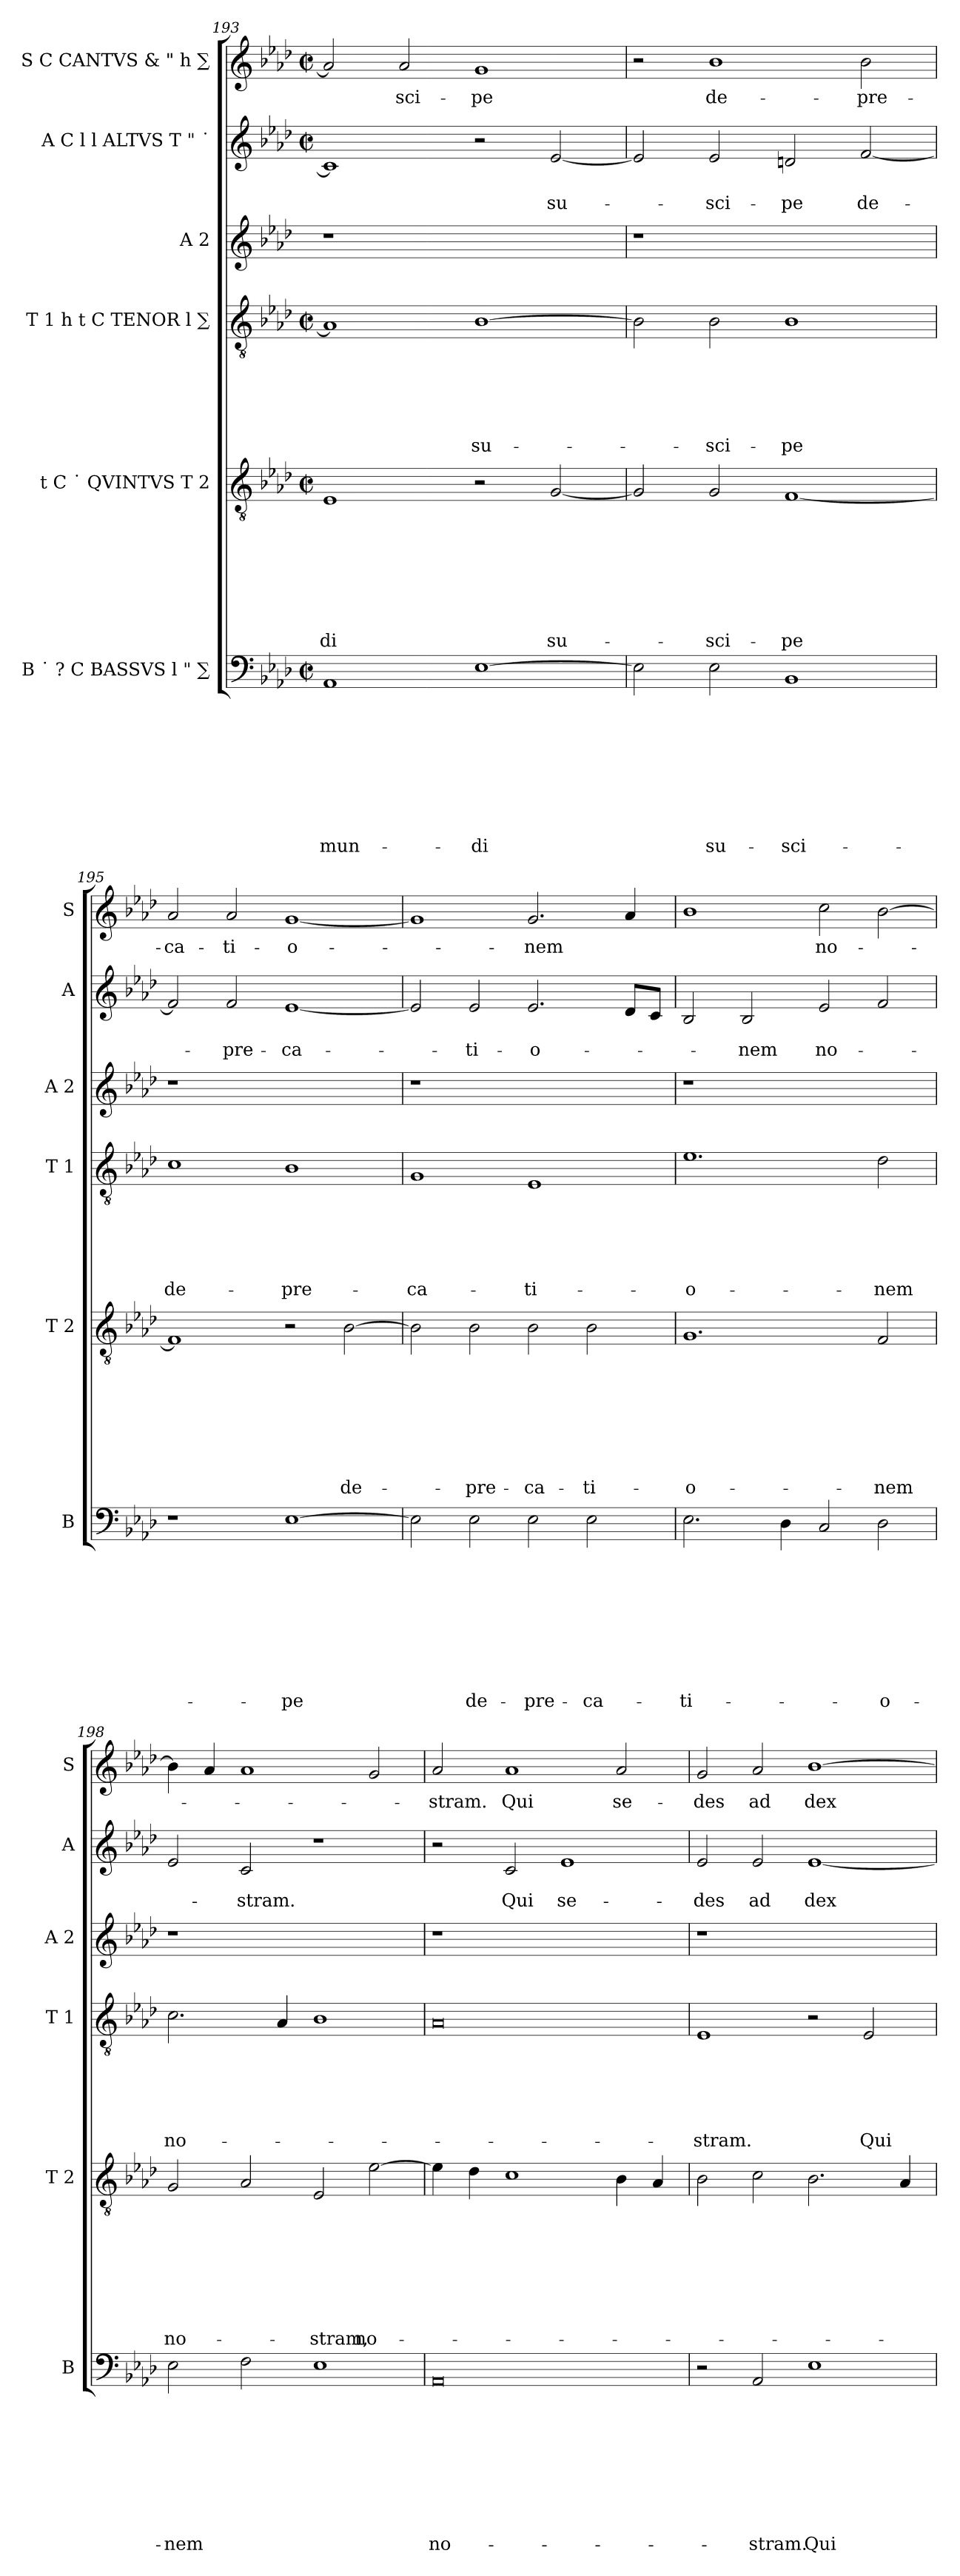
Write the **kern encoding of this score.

**kern	**text	**text	**text	**text	**text	**text	**text	**text	**text	**kern	**text	**text	**text	**text	**text	**text	**text	**text	**kern	**text	**text	**text	**text	**text	**text	**kern	**kern	**text	**text	**kern	**text
*part6	*part6	*part6	*part6	*part6	*part6	*part6	*part6	*part6	*part6	*part5	*part5	*part5	*part5	*part5	*part5	*part5	*part5	*part5	*part4	*part4	*part4	*part4	*part4	*part4	*part4	*part3	*part2	*part2	*part2	*part1	*part1
*staff6	*staff6	*staff6	*staff6	*staff6	*staff6	*staff6	*staff6	*staff6	*staff6	*staff5	*staff5	*staff5	*staff5	*staff5	*staff5	*staff5	*staff5	*staff5	*staff4	*staff4	*staff4	*staff4	*staff4	*staff4	*staff4	*staff3	*staff2	*staff2	*staff2	*staff1	*staff1
*I"B ˙ ? C BASSVS l " ∑	*	*	*	*	*	*	*	*	*	*I"t C ˙ QVINTVS T 2	*	*	*	*	*	*	*	*	*I"T 1 h t C TENOR l ∑	*	*	*	*	*	*	*I"A 2	*I"A C l l ALTVS T " ˙	*	*	*I"S C CANTVS & " h ∑	*
*I'B	*	*	*	*	*	*	*	*	*	*I'T 2	*	*	*	*	*	*	*	*	*I'T 1	*	*	*	*	*	*	*I'A 2	*I'A	*	*	*I'S	*
*clefF4	*	*	*	*	*	*	*	*	*	*clefGv2	*	*	*	*	*	*	*	*	*clefGv2	*	*	*	*	*	*	*clefG2	*clefG2	*	*	*clefG2	*
*k[b-e-a-d-]	*	*	*	*	*	*	*	*	*	*k[b-e-a-d-]	*	*	*	*	*	*	*	*	*k[b-e-a-d-]	*	*	*	*	*	*	*k[b-e-a-d-]	*k[b-e-a-d-]	*	*	*k[b-e-a-d-]	*
*A-:	*	*	*	*	*	*	*	*	*	*A-:	*	*	*	*	*	*	*	*	*A-:	*	*	*	*	*	*	*A-:	*A-:	*	*	*A-:	*
*M2/2	*	*	*	*	*	*	*	*	*	*M2/2	*	*	*	*	*	*	*	*	*M2/2	*	*	*	*	*	*	*	*M2/2	*	*	*M2/2	*
*met(c|)	*	*	*	*	*	*	*	*	*	*met(c|)	*	*	*	*	*	*	*	*	*met(c|)	*	*	*	*	*	*	*	*met(c|)	*	*	*met(c|)	*
=193	=193	=193	=193	=193	=193	=193	=193	=193	=193	=193	=193	=193	=193	=193	=193	=193	=193	=193	=193	=193	=193	=193	=193	=193	=193	=193	=193	=193	=193	=193	=193
!	!	!	!	!	!	!	!	!	!LO:LY:b	!	!	!	!	!	!	!	!	!LO:LY:b	!	!	!	!	!	!	!	!	!	!	!	!	!
1AA-	.	.	.	.	.	.	.	.	mun-	1E-	.	.	.	.	.	.	.	-di	1A-]	.	.	.	.	.	.	1r	1c]	.	.	2a-/]	.
!	!	!	!	!	!	!	!	!	!	!	!	!	!	!	!	!	!	!	!	!	!	!	!	!	!	!	!	!	!	!	!LO:LY:b
.	.	.	.	.	.	.	.	.	.	.	.	.	.	.	.	.	.	.	.	.	.	.	.	.	.	.	.	.	.	2a-/	-sci-
!	!	!	!	!	!	!	!	!	!LO:LY:b	!	!	!	!	!	!	!	!	!	!	!	!	!	!	!	!LO:LY:b	!	!	!	!	!	!LO:LY:b
[>1E-	.	.	.	.	.	.	.	.	-di	2r	.	.	.	.	.	.	.	.	[>1B-	.	.	.	.	.	su-	1ryy	2r	.	.	1g	-pe
!	!	!	!	!	!	!	!	!	!	!	!	!	!	!	!	!	!	!LO:LY:b	!	!	!	!	!	!	!	!	!	!	!LO:LY:b	!	!
.	.	.	.	.	.	.	.	.	.	[>2G/	.	.	.	.	.	.	.	su-	.	.	.	.	.	.	.	.	[>2e-/	.	su-	.	.
!!LO:PB:g=z
=194	=194	=194	=194	=194	=194	=194	=194	=194	=194	=194	=194	=194	=194	=194	=194	=194	=194	=194	=194	=194	=194	=194	=194	=194	=194	=194	=194	=194	=194	=194	=194
2E-\]	.	.	.	.	.	.	.	.	.	2G/]	.	.	.	.	.	.	.	.	2B-\]	.	.	.	.	.	.	1r	2e-/]	.	.	2r	.
!	!	!	!	!	!	!	!	!	!LO:LY:b	!	!	!	!	!	!	!	!	!LO:LY:b	!	!	!	!	!	!	!LO:LY:b	!	!	!	!LO:LY:b	!	!LO:LY:b
2E-\	.	.	.	.	.	.	.	.	su-	2G/	.	.	.	.	.	.	.	-sci-	2B-\	.	.	.	.	.	-sci-	.	2e-/	.	-sci-	1b-	de-
!	!	!	!	!	!	!	!	!	!LO:LY:b	!	!	!	!	!	!	!	!	!LO:LY:b	!	!	!	!	!	!	!LO:LY:b	!	!	!	!LO:LY:b	!	!
1BB-	.	.	.	.	.	.	.	.	-sci-	[<1F	.	.	.	.	.	.	.	-pe	1B-	.	.	.	.	.	-pe	1ryy	2dn/	.	-pe	.	.
!	!	!	!	!	!	!	!	!	!	!	!	!	!	!	!	!	!	!	!	!	!	!	!	!	!	!	!	!	!LO:LY:b	!	!LO:LY:b
.	.	.	.	.	.	.	.	.	.	.	.	.	.	.	.	.	.	.	.	.	.	.	.	.	.	.	[<2f/	.	de-	2b-\	-pre-
=195	=195	=195	=195	=195	=195	=195	=195	=195	=195	=195	=195	=195	=195	=195	=195	=195	=195	=195	=195	=195	=195	=195	=195	=195	=195	=195	=195	=195	=195	=195	=195
!	!	!	!	!	!	!	!	!	!	!	!	!	!	!	!	!	!	!	!	!	!	!	!	!	!LO:LY:b	!	!	!	!	!	!LO:LY:b
1r	.	.	.	.	.	.	.	.	.	1F]	.	.	.	.	.	.	.	.	1c	.	.	.	.	.	de-	1r	2f/]	.	.	2a-/	-ca-
!	!	!	!	!	!	!	!	!	!	!	!	!	!	!	!	!	!	!	!	!	!	!	!	!	!	!	!	!	!LO:LY:b	!	!LO:LY:b
.	.	.	.	.	.	.	.	.	.	.	.	.	.	.	.	.	.	.	.	.	.	.	.	.	.	.	2f/	.	-pre-	2a-/	-ti-
!	!	!	!	!	!	!	!	!	!LO:LY:b	!	!	!	!	!	!	!	!	!	!	!	!	!	!	!	!LO:LY:b	!	!	!	!LO:LY:b	!	!LO:LY:b:rj
[>1E-	.	.	.	.	.	.	.	.	-pe	2r	.	.	.	.	.	.	.	.	1B-	.	.	.	.	.	-pre-	1ryy	[<1e-	.	-ca-	[<1g	-o-
!	!	!	!	!	!	!	!	!	!	!	!	!	!	!	!	!	!	!LO:LY:b	!	!	!	!	!	!	!	!	!	!	!	!	!
.	.	.	.	.	.	.	.	.	.	[>2B-\	.	.	.	.	.	.	.	de-	.	.	.	.	.	.	.	.	.	.	.	.	.
=196	=196	=196	=196	=196	=196	=196	=196	=196	=196	=196	=196	=196	=196	=196	=196	=196	=196	=196	=196	=196	=196	=196	=196	=196	=196	=196	=196	=196	=196	=196	=196
!	!	!	!	!	!	!	!	!	!	!	!	!	!	!	!	!	!	!	!	!	!	!	!	!	!LO:LY:b	!	!	!	!	!	!
2E-\]	.	.	.	.	.	.	.	.	.	2B-\]	.	.	.	.	.	.	.	.	1G	.	.	.	.	.	-ca-	1r	2e-/]	.	.	1g]	.
!	!	!	!	!	!	!	!	!	!LO:LY:b	!	!	!	!	!	!	!	!	!LO:LY:b	!	!	!	!	!	!	!	!	!	!	!LO:LY:b	!	!
2E-\	.	.	.	.	.	.	.	.	de-	2B-\	.	.	.	.	.	.	.	-pre-	.	.	.	.	.	.	.	.	2e-/	.	-ti-	.	.
!	!	!	!	!	!	!	!	!	!LO:LY:b	!	!	!	!	!	!	!	!	!LO:LY:b	!	!	!	!	!	!	!LO:LY:b:rj	!	!	!	!LO:LY:b:rj	!	!LO:LY:b
2E-\	.	.	.	.	.	.	.	.	-pre-	2B-\	.	.	.	.	.	.	.	-ca-	1E-	.	.	.	.	.	-ti-	1ryy	2.e-/	.	-o-	2.g/	-nem
!	!	!	!	!	!	!	!	!	!LO:LY:b	!	!	!	!	!	!	!	!	!LO:LY:b	!	!	!	!	!	!	!	!	!	!	!	!	!
2E-\	.	.	.	.	.	.	.	.	-ca-	2B-\	.	.	.	.	.	.	.	-ti-	.	.	.	.	.	.	.	.	.	.	.	.	.
.	.	.	.	.	.	.	.	.	.	.	.	.	.	.	.	.	.	.	.	.	.	.	.	.	.	.	8d-/L	.	.	4a-/	.
.	.	.	.	.	.	.	.	.	.	.	.	.	.	.	.	.	.	.	.	.	.	.	.	.	.	.	8c/J	.	.	.	.
=197	=197	=197	=197	=197	=197	=197	=197	=197	=197	=197	=197	=197	=197	=197	=197	=197	=197	=197	=197	=197	=197	=197	=197	=197	=197	=197	=197	=197	=197	=197	=197
!	!	!	!	!	!	!	!	!	!LO:LY:b:rj	!	!	!	!	!	!	!	!	!LO:LY:b:rj	!	!	!	!	!	!	!LO:LY:b:rj	!	!	!	!	!	!
2.E-\	.	.	.	.	.	.	.	.	-ti-	1.G	.	.	.	.	.	.	.	-o-	1.e-	.	.	.	.	.	-o-	1r	2B-/	.	.	1b-	.
!	!	!	!	!	!	!	!	!	!	!	!	!	!	!	!	!	!	!	!	!	!	!	!	!	!	!	!	!	!LO:LY:b	!	!
.	.	.	.	.	.	.	.	.	.	.	.	.	.	.	.	.	.	.	.	.	.	.	.	.	.	.	2B-/	.	-nem	.	.
4D-\	.	.	.	.	.	.	.	.	.	.	.	.	.	.	.	.	.	.	.	.	.	.	.	.	.	.	.	.	.	.	.
!	!	!	!	!	!	!	!	!	!	!	!	!	!	!	!	!	!	!	!	!	!	!	!	!	!	!	!	!	!LO:LY:b	!	!LO:LY:b
2C/	.	.	.	.	.	.	.	.	.	.	.	.	.	.	.	.	.	.	.	.	.	.	.	.	.	1ryy	2e-/	.	no-	2cc\	no-
!	!	!	!	!	!	!	!	!	!LO:LY:b	!	!	!	!	!	!	!	!	!LO:LY:b	!	!	!	!	!	!	!LO:LY:b	!	!	!	!	!	!
2D-\	.	.	.	.	.	.	.	.	-o-	2F/	.	.	.	.	.	.	.	-nem	2d-\	.	.	.	.	.	-nem	.	2f/	.	.	[>2b-\	.
=198	=198	=198	=198	=198	=198	=198	=198	=198	=198	=198	=198	=198	=198	=198	=198	=198	=198	=198	=198	=198	=198	=198	=198	=198	=198	=198	=198	=198	=198	=198	=198
!	!	!	!	!	!	!	!	!	!LO:LY:b	!	!	!	!	!	!	!	!	!LO:LY:b	!	!	!	!	!	!	!LO:LY:b	!	!	!	!	!	!
2E-\	.	.	.	.	.	.	.	.	-nem	2G/	.	.	.	.	.	.	.	no-	2.c\	.	.	.	.	.	no-	1r	2e-/	.	.	4b-\]	.
.	.	.	.	.	.	.	.	.	.	.	.	.	.	.	.	.	.	.	.	.	.	.	.	.	.	.	.	.	.	4a-/	.
!	!	!	!	!	!	!	!	!	!	!	!	!	!	!	!	!	!	!	!	!	!	!	!	!	!	!	!	!	!LO:LY:b	!	!
2F\	.	.	.	.	.	.	.	.	.	2A-/	.	.	.	.	.	.	.	.	.	.	.	.	.	.	.	.	2c/	.	-stram.	1a-	.
.	.	.	.	.	.	.	.	.	.	.	.	.	.	.	.	.	.	.	4A-/	.	.	.	.	.	.	.	.	.	.	.	.
!	!	!	!	!	!	!	!	!	!	!	!	!	!	!	!	!	!	!LO:LY:b	!	!	!	!	!	!	!	!	!	!	!	!	!
1E-	.	.	.	.	.	.	.	.	.	2E-/	.	.	.	.	.	.	.	-stram,	1B-	.	.	.	.	.	.	1ryy	1r	.	.	.	.
!	!	!	!	!	!	!	!	!	!	!	!	!	!	!	!	!	!	!LO:LY:b	!	!	!	!	!	!	!	!	!	!	!	!	!
.	.	.	.	.	.	.	.	.	.	[<2e-\	.	.	.	.	.	.	.	no-	.	.	.	.	.	.	.	.	.	.	.	2g/	.
!!LO:LB:g=z
=199	=199	=199	=199	=199	=199	=199	=199	=199	=199	=199	=199	=199	=199	=199	=199	=199	=199	=199	=199	=199	=199	=199	=199	=199	=199	=199	=199	=199	=199	=199	=199
!	!	!	!	!	!	!	!	!	!LO:LY:b	!	!	!	!	!	!	!	!	!	!	!	!	!	!	!	!	!	!	!	!	!	!LO:LY:b
0AA-	.	.	.	.	.	.	.	.	no-	4e-\]	.	.	.	.	.	.	.	.	0A-	.	.	.	.	.	.	1r	2r	.	.	2a-/	-stram.
.	.	.	.	.	.	.	.	.	.	4d-\	.	.	.	.	.	.	.	.	.	.	.	.	.	.	.	.	.	.	.	.	.
!	!	!	!	!	!	!	!	!	!	!	!	!	!	!	!	!	!	!	!	!	!	!	!	!	!	!	!	!	!LO:LY:b	!	!LO:LY:b
.	.	.	.	.	.	.	.	.	.	1c	.	.	.	.	.	.	.	.	.	.	.	.	.	.	.	.	2c/	.	Qui	1a-	Qui
!	!	!	!	!	!	!	!	!	!	!	!	!	!	!	!	!	!	!	!	!	!	!	!	!	!	!	!	!	!LO:LY:b	!	!
.	.	.	.	.	.	.	.	.	.	.	.	.	.	.	.	.	.	.	.	.	.	.	.	.	.	1ryy	1e-	.	se-	.	.
!	!	!	!	!	!	!	!	!	!	!	!	!	!	!	!	!	!	!	!	!	!	!	!	!	!	!	!	!	!	!	!LO:LY:b
.	.	.	.	.	.	.	.	.	.	4B-\	.	.	.	.	.	.	.	.	.	.	.	.	.	.	.	.	.	.	.	2a-/	se-
.	.	.	.	.	.	.	.	.	.	4A-/	.	.	.	.	.	.	.	.	.	.	.	.	.	.	.	.	.	.	.	.	.
=200	=200	=200	=200	=200	=200	=200	=200	=200	=200	=200	=200	=200	=200	=200	=200	=200	=200	=200	=200	=200	=200	=200	=200	=200	=200	=200	=200	=200	=200	=200	=200
!	!	!	!	!	!	!	!	!	!	!	!	!	!	!	!	!	!	!	!	!	!	!	!	!	!LO:LY:b	!	!	!	!LO:LY:b	!	!LO:LY:b
2r	.	.	.	.	.	.	.	.	.	2B-\	.	.	.	.	.	.	.	.	1E-	.	.	.	.	.	-stram.	1r	2e-/	.	-des	2g/	-des
!	!	!	!	!	!	!	!	!	!LO:LY:b	!	!	!	!	!	!	!	!	!	!	!	!	!	!	!	!	!	!	!	!LO:LY:b	!	!LO:LY:b
2AA-/	.	.	.	.	.	.	.	.	-stram.	2c\	.	.	.	.	.	.	.	.	.	.	.	.	.	.	.	.	2e-/	.	ad	2a-/	ad
!	!	!	!	!	!	!	!	!	!LO:LY:b	!	!	!	!	!	!	!	!	!	!	!	!	!	!	!	!	!	!	!	!LO:LY:b	!	!LO:LY:b
1E-	.	.	.	.	.	.	.	.	Qui	2.B-\	.	.	.	.	.	.	.	.	2r	.	.	.	.	.	.	1ryy	[<1e-	.	dex-	[>1b-	dex-
!	!	!	!	!	!	!	!	!	!	!	!	!	!	!	!	!	!	!	!	!	!	!	!	!	!LO:LY:b	!	!	!	!	!	!
.	.	.	.	.	.	.	.	.	.	.	.	.	.	.	.	.	.	.	2E-/	.	.	.	.	.	Qui	.	.	.	.	.	.
.	.	.	.	.	.	.	.	.	.	4A-/	.	.	.	.	.	.	.	.	.	.	.	.	.	.	.	.	.	.	.	.	.
=	=	=	=	=	=	=	=	=	=	=	=	=	=	=	=	=	=	=	=	=	=	=	=	=	=	=	=	=	=	=	=
*-	*-	*-	*-	*-	*-	*-	*-	*-	*-	*-	*-	*-	*-	*-	*-	*-	*-	*-	*-	*-	*-	*-	*-	*-	*-	*-	*-	*-	*-	*-	*-
